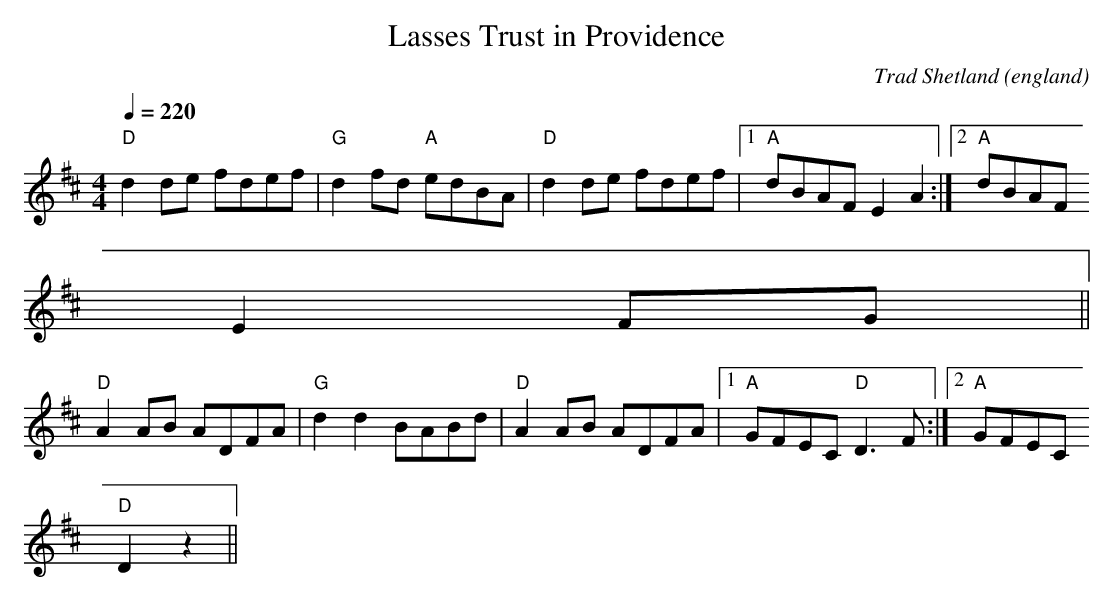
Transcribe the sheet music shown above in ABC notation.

X:1
T:Lasses Trust in Providence
O:england
M:4/4
L:1/8
Q:1/4=220
C:Trad Shetland
K:D
"D"d2 de fdef|"G"d2 fd "A"edBA|"D"d2 de fdef|[1"A"dBAF E2 A2:|[2"A"dBAF
E2 FG||
"D"A2 AB ADFA|"G"d2 d2 BABd|"D"A2 AB ADFA|[1"A"GFEC "D"D3 F:|[2"A"GFEC
"D"D2 z2||
